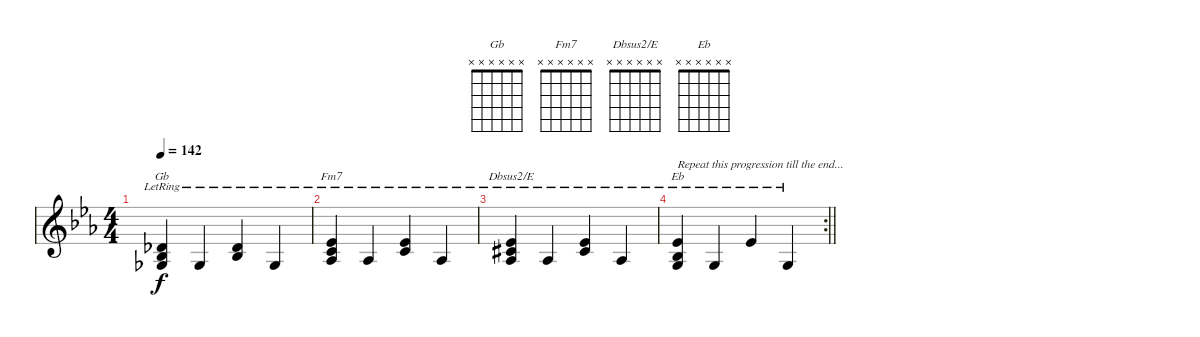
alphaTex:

\track "" {instrument acousticgrandpiano}
\staff {score}
\tuning (E4 B3 G3 D3 A2 E2) {hide}
\chord ("Gb" x x x x x x)
\chord ("Fm7" x x x x x x)
\chord ("Dbsus2/E" x x x x x x)
\chord ("Eb" x x x x x x)
\ts (4 4)
\tempo 142
\clef g2
\ks eb
(2.2{lr} 3.3{lr} 4.4{lr}).4{ch "Gb" dy f} 4.4{lr}.4 (2.2{lr} 3.3{lr}).4 4.4{lr}.4 |
(4.2{lr} 5.3{lr} 6.4{lr}).4{ch "Fm7"} 6.4{lr}.4 (4.2{lr} 5.3{lr}).4 6.4{lr}.4 |
(4.2{lr} 6.3{lr acc #} 6.4{lr}).4{ch "Dbsus2/E"} 6.4{lr}.4 (4.2{lr} 6.3{lr acc #}).4 6.4{lr}.4 |
\rc 2
\barLineRight lightlight
(4.2{lr} 3.3{lr} 5.4{lr}).4{ch "Eb" txt "Repeat this progression till the end..."} 5.4{lr}.4 4.2{lr}.4 5.4{lr}.4
